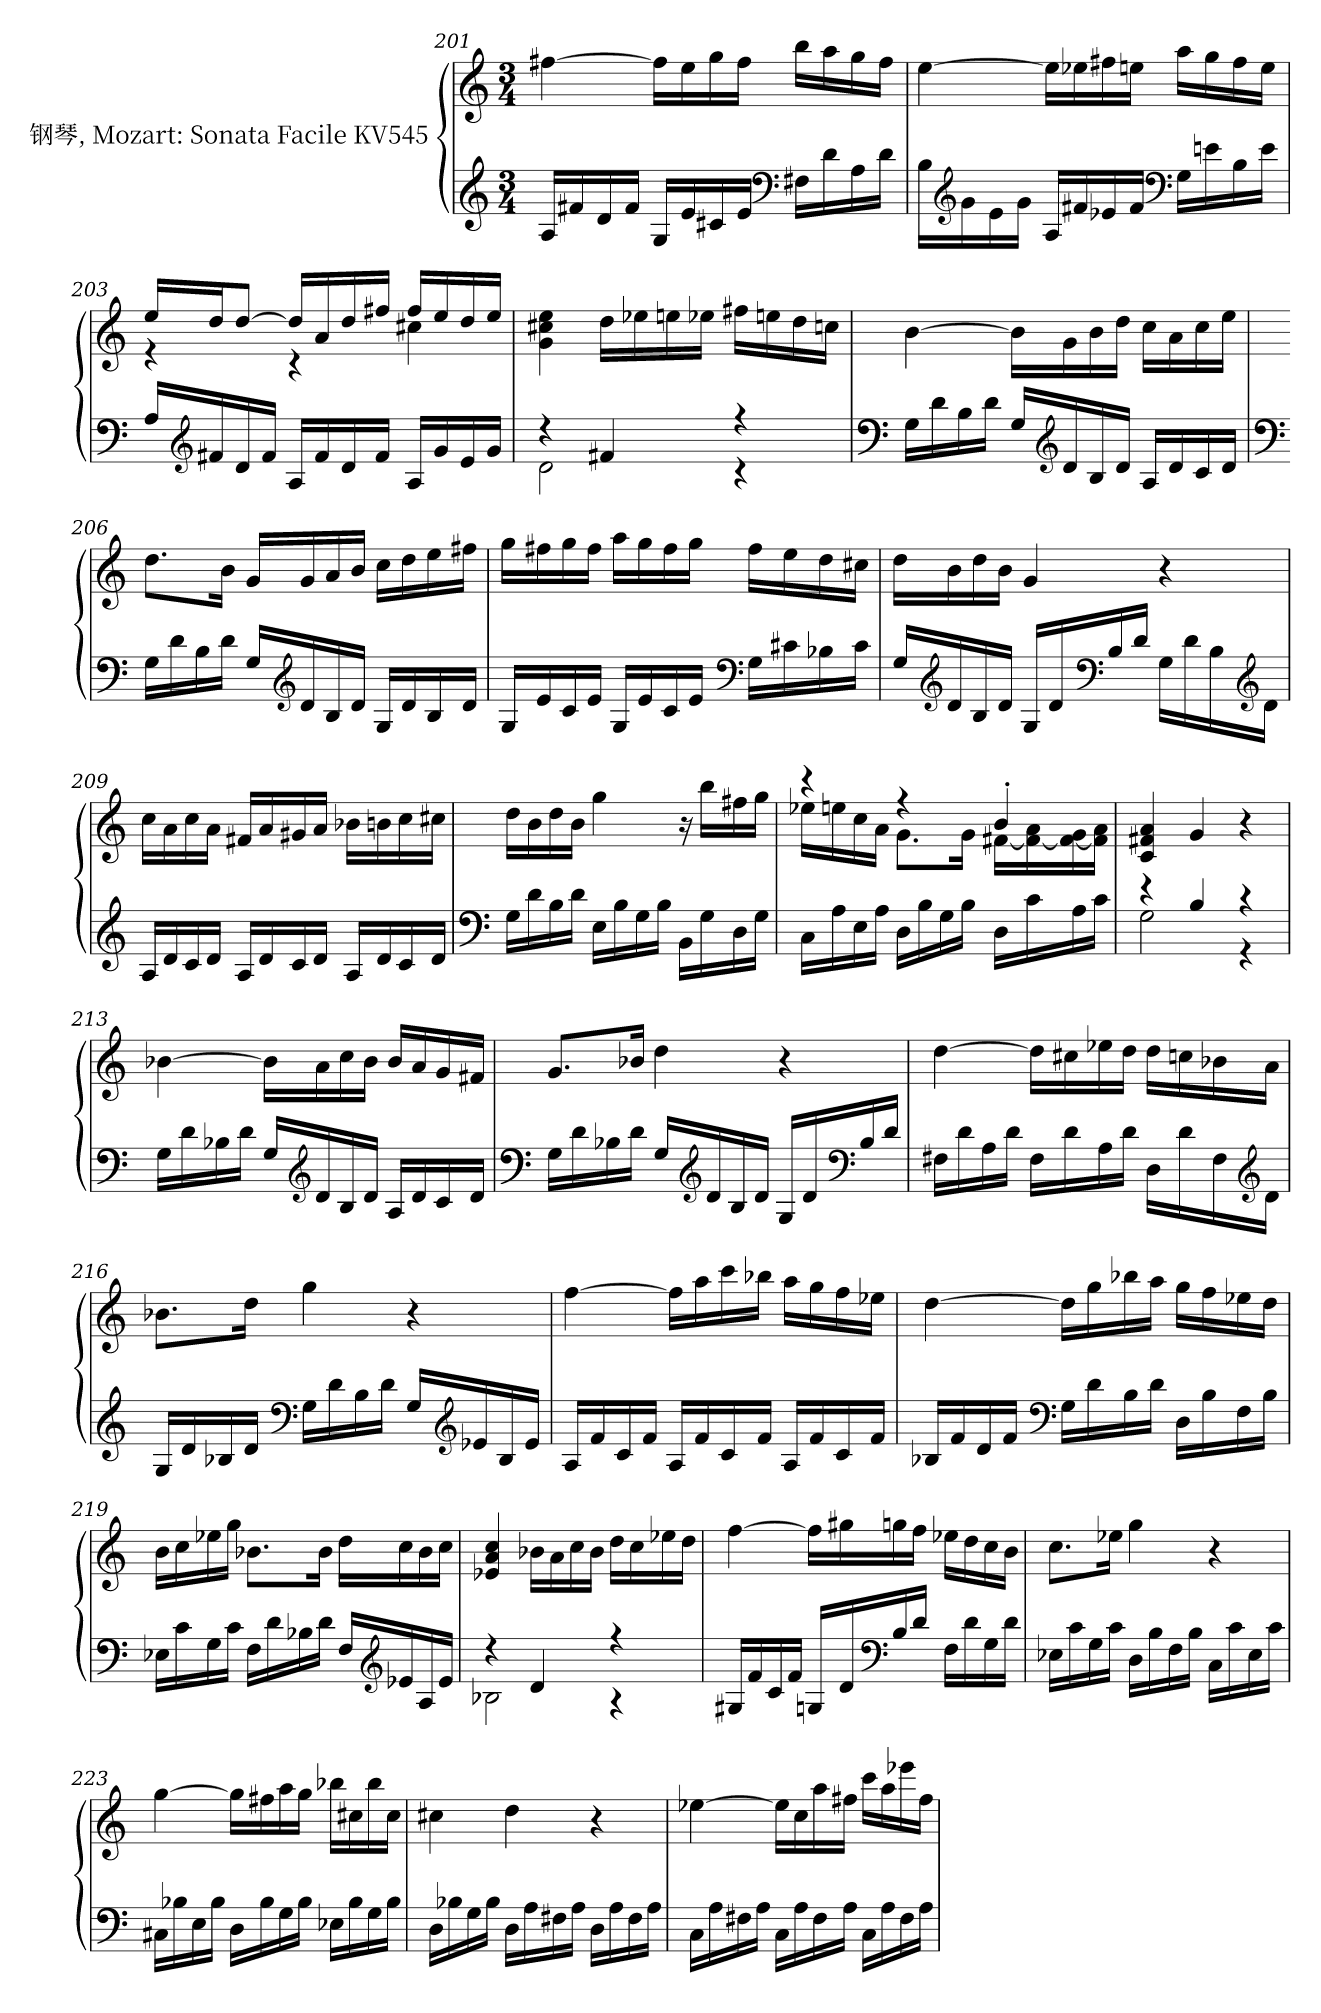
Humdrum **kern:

**kern	**kern
*part1	*part1
*staff2	*staff1
*I"钢琴, Mozart: Sonata Facile KV545	*
*clefG2	*clefG2
*k[]	*k[]
*M3/4	*M3/4
=201	=201
16A/LL	[4ff#X\
16f#X/	.
16d/	.
16f#/JJ	.
16G/LL	16ff#\LL]
16e/	16ee\
16c#X/	16gg\
16e/JJ	16ff#\JJ
*clefF4	*
16F#X\LL	16bb\LL
16d\	16aa\
16A\	16gg\
16d\JJ	16ff#\JJ
!!LO:LB:g=z
=202	=202
16B\LL	[4ee\
*clefG2	*
16g\	.
16e\	.
16g\JJ	.
16A/LL	16ee\LL]
16f#X/	16ee-X\
16e-X/	16ff#X\
16f#/JJ	16een\JJ
*clefF4	*
16G\LL	16aa\LL
16en\	16gg\
16B\	16ff#\
16e\JJ	16ee\JJ
=203	=203
*	*^
16A/LL	16ee/LL	4r
*clefG2	*	*
16f#X/	16dd/J	.
16d/	[8dd/J	.
16f#/JJ	.	.
16A/LL	16dd/LL]	4r
16f#/	16a/	.
16d/	16dd/	.
16f#/JJ	16ff#X/JJ	.
16A/LL	16ff#/LL	4cc#X\
16g/	16ee/	.
16e/	16dd/	.
16g/JJ	16ee/JJ	.
*	*v	*v
!!LO:LB:g=z
=204	=204
*^	*
4r	2d\	4g\ 4cc#X\ 4ee\
4f#X/	.	16dd\LL
.	.	16ee-X\
.	.	16een\
.	.	16ee-X\JJ
4r	4r	16ff#X\LL
.	.	16een\
.	.	16dd\
.	.	16ccn\JJ
*v	*v	*
=205	=205
*clefF4	*
16G\LL	[4b\
16d\	.
16B\	.
16d\JJ	.
16G/LL	16b\LL]
*clefG2	*
16d/	16g\
16B/	16b\
16d/JJ	16dd\JJ
16A/LL	16cc\LL
16d/	16a\
16c/	16cc\
16d/JJ	16ee\JJ
=206	=206
*clefF4	*
16G\LL	8.dd\L
16d\	.
16B\	.
16d\JJ	16b\Jk
16G/LL	16g/LL
*clefG2	*
16d/	16g/
16B/	16a/
16d/JJ	16b/JJ
16G/LL	16cc\LL
16d/	16dd\
16B/	16ee\
16d/JJ	16ff#X\JJ
!!LO:LB:g=z
=207	=207
16G/LL	16gg\LL
16e/	16ff#X\
16c/	16gg\
16e/JJ	16ff#\JJ
16G/LL	16aa\LL
16e/	16gg\
16c/	16ff#\
16e/JJ	16gg\JJ
*clefF4	*
16G\LL	16ff#\LL
16c#X\	16ee\
16B-X\	16dd\
16c#\JJ	16cc#X\JJ
=208	=208
16G/LL	16dd\LL
*clefG2	*
16d/	16b\
16B/	16dd\
16d/JJ	16b\JJ
16G/LL	4g/
16d/	.
*clefF4	*
16B/	.
16d/JJ	.
16G\LL	4r
16d\	.
16B\	.
*clefG2	*
16d\JJ	.
!!LO:LB:g=z
=209	=209
16A/LL	16cc\LL
16d/	16a\
16c/	16cc\
16d/JJ	16a\JJ
16A/LL	16f#X/LL
16d/	16a/
16c/	16g#X/
16d/JJ	16a/JJ
16A/LL	16b-X\LL
16d/	16bn\
16c/	16cc\
16d/JJ	16cc#X\JJ
=210	=210
*clefF4	*
16G\LL	16dd\LL
16d\	16b\
16B\	16dd\
16d\JJ	16b\JJ
16E\LL	4gg\
16B\	.
16G\	.
16B\JJ	.
16BB\LL	16r
16G\	16bb\LL
16D\	16ff#X\
16G\JJ	16gg\JJ
=211	=211
*	*^
16C\LL	4r	16ee-X\LL
16A\	.	16een\
16E\	.	16cc\
16A\JJ	.	16a\JJ
16D\LL	4r	8.g\L
16B\	.	.
16G\	.	.
16B\JJ	.	16g\Jk
16D\LL	4b'/	[16f#X\LL
16c\	.	16f#\_ 16a\
16A\	.	16f#\_ 16g\
16c\JJ	.	16f#\] 16a\JJ
*	*v	*v
!!LO:LB:g=z
=212	=212
*^	*
4r	2G\	4c/ 4f#X/ 4a/
4B/	.	4g/
4r	4r	4r
*v	*v	*
=213	=213
16G\LL	[4b-X\
16d\	.
16B-X\	.
16d\JJ	.
16G/LL	16b-\LL]
*clefG2	*
16d/	16a\
16B-/	16cc\
16d/JJ	16b-\JJ
16A/LL	16b-/LL
16d/	16a/
16c/	16g/
16d/JJ	16f#X/JJ
=214	=214
*clefF4	*
16G\LL	8.g/L
16d\	.
16B-X\	.
16d\JJ	16b-X/Jk
16G/LL	4dd\
*clefG2	*
16d/	.
16B-/	.
16d/JJ	.
16G/LL	4r
16d/	.
*clefF4	*
16B-/	.
16d/JJ	.
!!LO:PB:g=z
=215	=215
16F#X\LL	[4dd\
16d\	.
16A\	.
16d\JJ	.
16F#\LL	16dd\LL]
16d\	16cc#X\
16A\	16ee-X\
16d\JJ	16dd\JJ
16D\LL	16dd\LL
16d\	16ccn\
16F#\	16b-X\
*clefG2	*
16d\JJ	16a\JJ
=216	=216
16G/LL	8.b-X\L
16d/	.
16B-X/	.
16d/JJ	16dd\Jk
*clefF4	*
16G\LL	4gg\
16d\	.
16B-\	.
16d\JJ	.
16G/LL	4r
*clefG2	*
16e-X/	.
16B-/	.
16e-/JJ	.
!!LO:LB:g=z
=217	=217
16A/LL	[4ff\
16f/	.
16c/	.
16f/JJ	.
16A/LL	16ff\LL]
16f/	16aa\
16c/	16ccc\
16f/JJ	16bb-X\JJ
16A/LL	16aa\LL
16f/	16gg\
16c/	16ff\
16f/JJ	16ee-X\JJ
=218	=218
16B-X/LL	[4dd\
16f/	.
16d/	.
16f/JJ	.
*clefF4	*
16G\LL	16dd\LL]
16d\	16gg\
16B-\	16bb-X\
16d\JJ	16aa\JJ
16D\LL	16gg\LL
16B-\	16ff\
16F\	16ee-X\
16B-\JJ	16dd\JJ
=219	=219
16E-X\LL	16b\LL
16c\	16cc\
16G\	16ee-X\
16c\JJ	16gg\JJ
16F\LL	8.b-X\L
16d\	.
16B-X\	.
16d\JJ	16b-\Jk
16F/LL	16dd\LL
*clefG2	*
16e-X/	16cc\
16A/	16b-\
16e-/JJ	16cc\JJ
!!LO:LB:g=z
=220	=220
*^	*
4r	2B-X\	4e-X/ 4a/ 4cc/
4d/	.	16b-X\LL
.	.	16a\
.	.	16cc\
.	.	16b-\JJ
4r	4r	16dd\LL
.	.	16cc\
.	.	16ee-X\
.	.	16dd\JJ
*v	*v	*
=221	=221
16G#X/LL	[4ff\
16f/	.
16c/	.
16f/JJ	.
16Gn/LL	16ff\LL]
16d/	16gg#X\
*clefF4	*
16B/	16ggn\
16d/JJ	16ff\JJ
16F\LL	16ee-X\LL
16d\	16dd\
16G\	16cc\
16d\JJ	16b\JJ
=222	=222
16E-X\LL	8.cc\L
16c\	.
16G\	.
16c\JJ	16ee-X\Jk
16D\LL	4gg\
16B\	.
16F\	.
16B\JJ	.
16C\LL	4r
16c\	.
16E-\	.
16c\JJ	.
!!LO:LB:g=z
=223	=223
16C#X\LL	[4gg\
16B-X\	.
16E\	.
16B-\JJ	.
16D\LL	16gg\LL]
16B-\	16ff#X\
16G\	16aa\
16B-\JJ	16gg\JJ
16E-X\LL	16bb-X\LL
16B-\	16cc#X\
16G\	16bb-\
16B-\JJ	16cc#\JJ
=224	=224
16D\LL	4cc#X\
16B-X\	.
16G\	.
16B-\JJ	.
16D\LL	4dd\
16A\	.
16F#X\	.
16A\JJ	.
16D\LL	4r
16A\	.
16F#\	.
16A\JJ	.
=225	=225
16C\LL	[4ee-X\
16A\	.
16F#X\	.
16A\JJ	.
16C\LL	16ee-\LL]
16A\	16cc\
16F#\	16aa\
16A\JJ	16ff#X\JJ
16C\LL	16ccc\LL
16A\	16aa\
16F#\	16eee-X\
16A\JJ	16ff#\JJ
=	=
*-	*-
